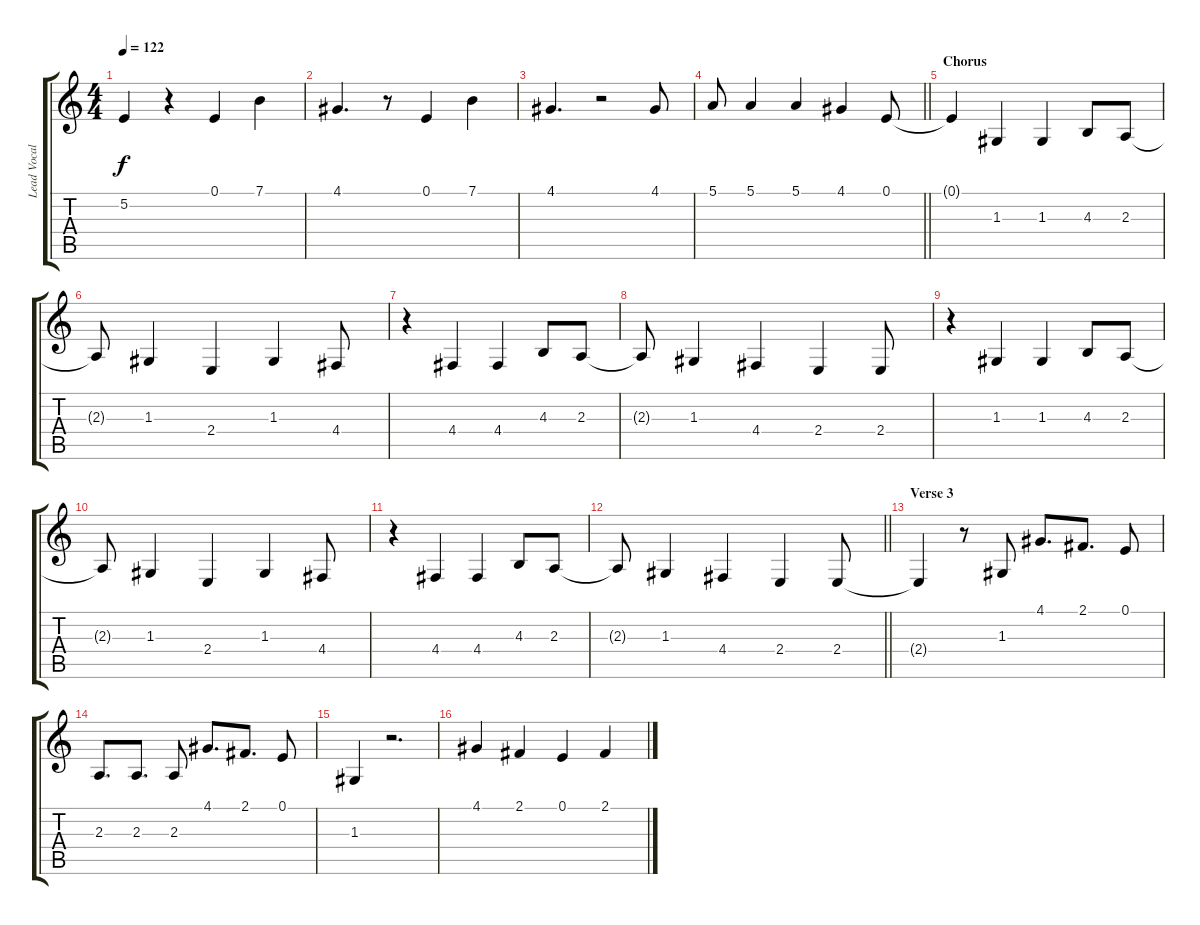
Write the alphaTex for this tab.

\track ("Lead Vocal" "Lead Vocal") {instrument lead6voice}
\staff {score tabs}
\tuning (E4 B3 G3 D3 A2 E2) {hide}
\ts (4 4)
\tempo 122
\clef g2
\ks c
5.2{t}.4{dy f} r.4 0.1.4 7.1.4 |
4.1.4{d} r.8 0.1.4 7.1.4 |
4.1.4{d} r.2 4.1.8 |
\barLineRight lightlight
5.1.8 5.1.4 5.1.4 4.1.4 0.1.8 |
\section ("" "Chorus")
0.1{t}.4 1.3.4 1.3.4 4.3.8 2.3.8 |
2.3{t}.8 1.3.4 2.4.4 1.3.4 4.4.8 |
r.4 4.4.4 4.4.4 4.3.8 2.3.8 |
2.3{t}.8 1.3.4 4.4.4 2.4.4 2.4.8 |
r.4 1.3.4 1.3.4 4.3.8 2.3.8 |
2.3{t}.8 1.3.4 2.4.4 1.3.4 4.4.8 |
r.4 4.4.4 4.4.4 4.3.8 2.3.8 |
\barLineRight lightlight
2.3{t}.8 1.3.4 4.4.4 2.4.4 2.4.8 |
\section ("" "Verse 3")
2.4{t}.4 r.8 1.3.8 4.1.8{d} 2.1.8{d} 0.1.8 |
2.3.8{d} 2.3.8{d} 2.3.8 4.1.8{d} 2.1.8{d} 0.1.8 |
1.3.4 r.2{d} |
4.1.4 2.1.4 0.1.4 2.1.4
